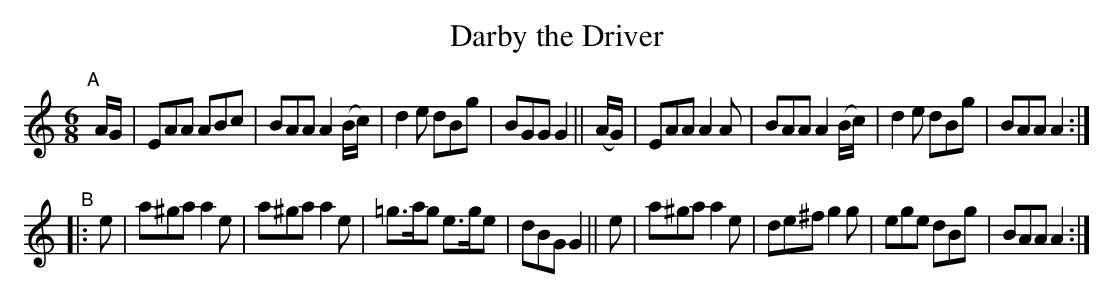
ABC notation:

X:1
T: Darby the Driver
M: 6/8
L: 1/8
K: Am
"^A"\
[|] A/G/  | EAA ABc | BAA A2(B/c/) | d2e dBg | BGG G2 \
|| (A/G/) | EAA A2A | BAA A2(B/c/) | d2e dBg | BAA A2 :|
"^B"\
|: e | a^ga a2e | a^ga a2e | =g>ag e>ge | dBG G2 \
|| e | a^ga a2e | de^f g2g | ege dBg | BAA A2 :|
